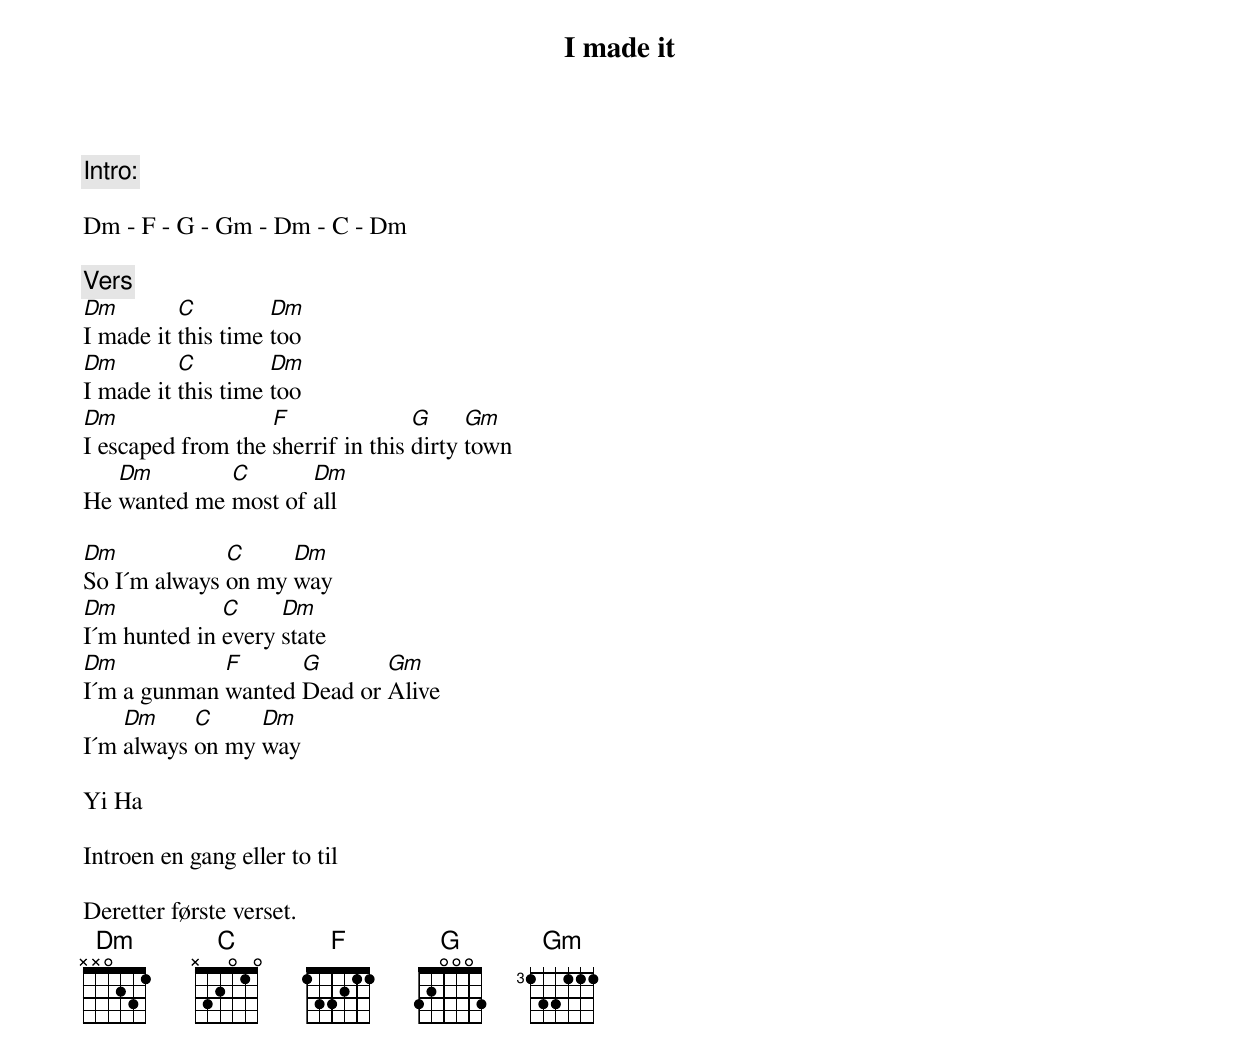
I made it

Intro:

Dm - F - G - Gm - Dm - C - Dm

Vers
Dm        C         Dm
I made it this time too
Dm        C         Dm
I made it this time too
Dm                 F               G     Gm
I escaped from the sherrif in this dirty town
   Dm        C       Dm
He wanted me most of all

Dm            C     Dm
So I´m always on my way
Dm            C     Dm
I´m hunted in every state
Dm           F      G       Gm
I´m a gunman wanted Dead or Alive
    Dm     C     Dm
I´m always on my way

Yi Ha

Introen en gang eller to til

Deretter første verset.
